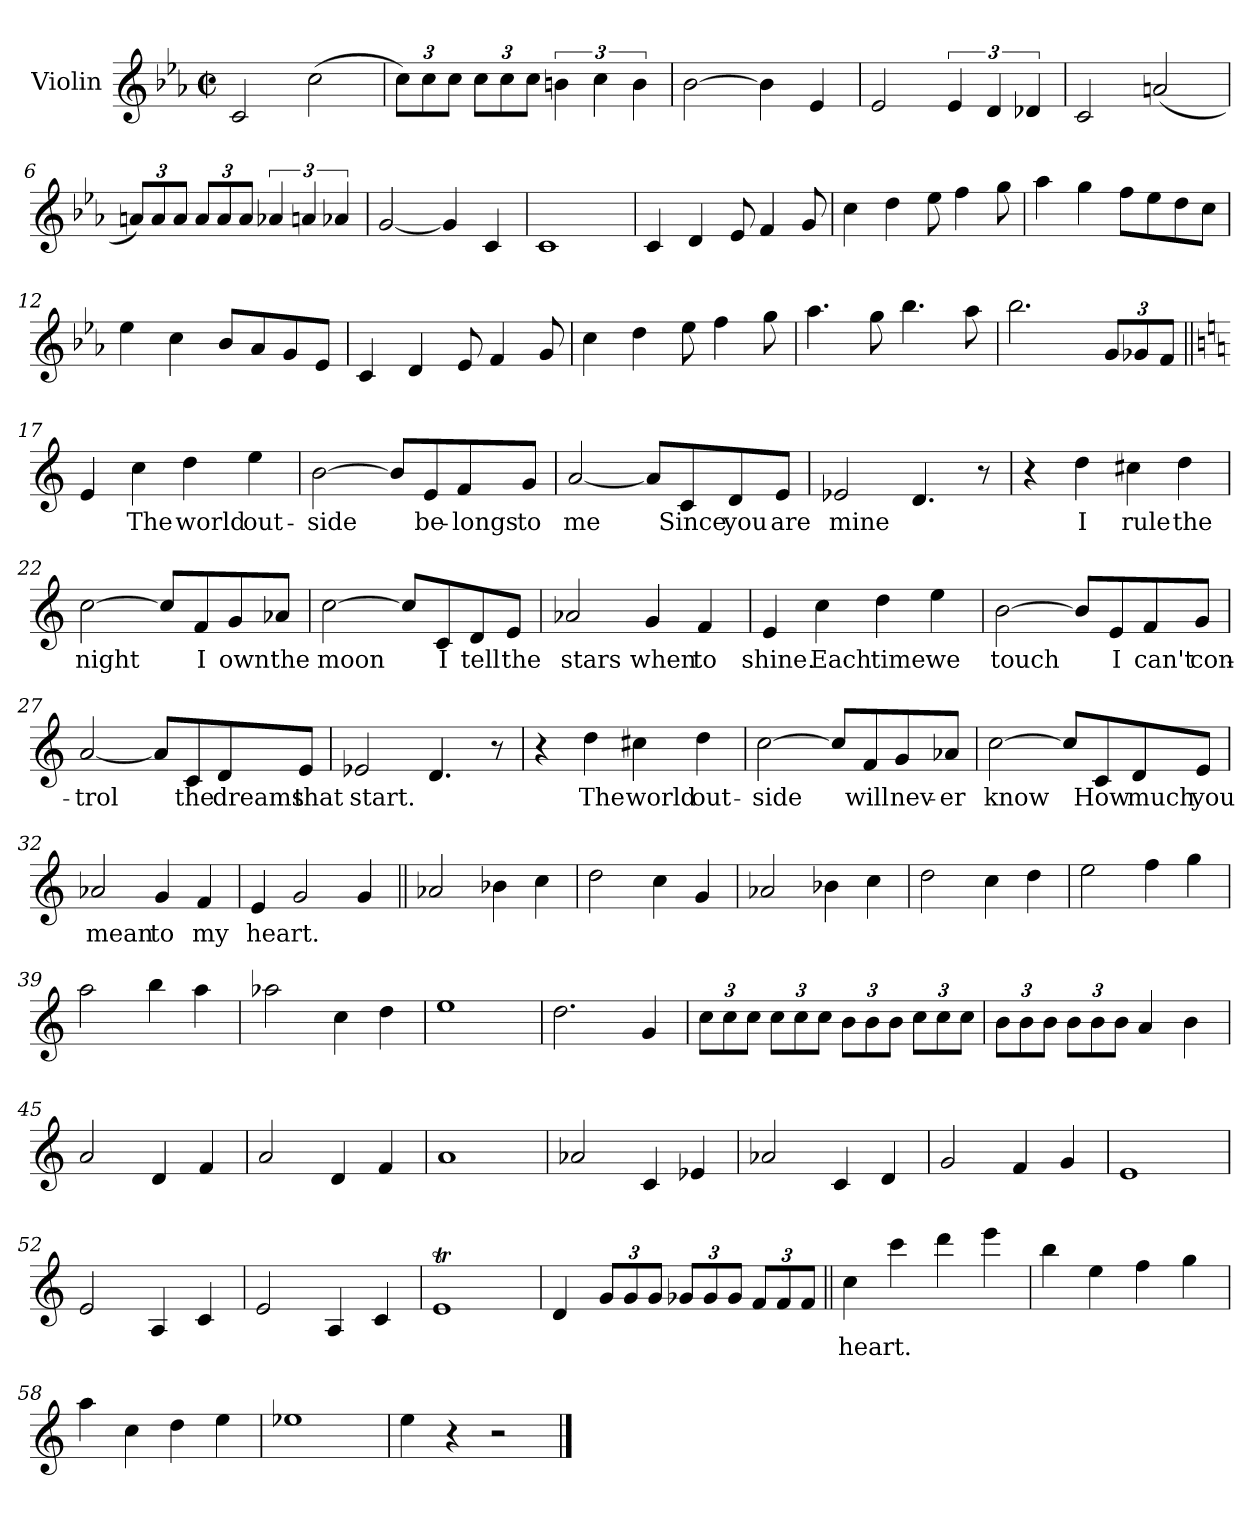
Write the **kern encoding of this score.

**kern	**text
*part1	*part1
*staff1	*staff1
*I"Violin	*
*I'Vln	*
*clefG2	*
*k[b-e-a-]	*
*E-:	*
*M2/2	*
*met(c|)	*
=1	=1
2c/	.
(2cc\	.
=2	=2
*Xbrackettup	*
12cc\L)	.
12cc\	.
12cc\J	.
12cc\L	.
12cc\	.
12cc\J	.
*brackettup	*
6bn\	.
6cc\	.
6b\	.
=3	=3
[2b-\	.
4b-\]	.
4e-/	.
=4	=4
2e-/	.
6e-/	.
6d/	.
6d-X/	.
!!LO:LB:g=z
=5	=5
2c/	.
(2an/	.
=6	=6
*Xbrackettup	*
12an/L)	.
12a/	.
12a/J	.
12a/L	.
12a/	.
12a/J	.
*brackettup	*
6a-X/	.
6an/	.
6a-X/	.
=7	=7
[2g/	.
4g/]	.
4c/	.
=8	=8
1c	.
!!LO:LB:g=z
=9	=9
4c/	.
4d/	.
8e-/	.
4f/	.
8g/	.
=10	=10
4cc\	.
4dd\	.
8ee-\	.
4ff\	.
8gg\	.
=11	=11
4aa-\	.
4gg\	.
8ff\L	.
8ee-\	.
8dd\	.
8cc\J	.
=12	=12
4ee-\	.
4cc\	.
8b-/L	.
8a-/	.
8g/	.
8e-/J	.
!!LO:LB:g=z
=13	=13
4c/	.
4d/	.
8e-/	.
4f/	.
8g/	.
=14	=14
4cc\	.
4dd\	.
8ee-\	.
4ff\	.
8gg\	.
=15	=15
4.aa-\	.
8gg\	.
4.bb-\	.
8aa-\	.
=16	=16
2.bb-\	.
*Xbrackettup	*
12g/L	.
12g-X/	.
12f/J	.
!!LO:LB:g=z
=17||	=17||
*k[]	*
*C:	*
4e/	.
4cc\	The
4dd\	world
4ee\	out-
=18	=18
[2b\	-side
8b/L]	.
8e/	be-
8f/	-longs
8g/J	to
=19	=19
[2a/	me
8a/L]	.
8c/	Since
8d/	you
8e/J	are
!!LO:LB:g=z
=20	=20
2e-X/	mine
4.d/	.
8r	.
=21	=21
4r	.
4dd\	I
4cc#X\	rule
4dd\	the
=22	=22
[2cc\	night
8cc/L]	.
8f/	I
8g/	own
8a-X/J	the
=23	=23
[2cc\	moon
8cc/L]	.
8c/	I
8d/	tell
8e/J	the
=24	=24
2a-X/	stars
4g/	when
4f/	to
=25	=25
4e/	shine.
4cc\	Each
4dd\	time
4ee\	we
!!LO:LB:g=z
=26	=26
[2b\	touch
8b/L]	.
8e/	I
8f/	can't
8g/J	con-
=27	=27
[2a/	-trol
8a/L]	.
8c/	the
8d/	dreams
8e/J	that
=28	=28
2e-X/	start.
4.d/	.
8r	.
=29	=29
4r	.
4dd\	The
4cc#X\	world
4dd\	out-
=30	=30
[2cc\	-side
8cc/L]	.
8f/	will
8g/	nev-
8a-X/J	-er
!!LO:LB:g=z
=31	=31
[2cc\	know
8cc/L]	.
8c/	How
8d/	much
8e/J	you
=32	=32
2a-X/	mean
4g/	to
4f/	my
=33	=33
4e/	heart.
2g/	.
4g/	.
=34||	=34||
2a-X/	.
4b-X\	.
4cc\	.
=35	=35
2dd\	.
4cc\	.
4g/	.
=36	=36
2a-X/	.
4b-X\	.
4cc\	.
=37	=37
2dd\	.
4cc\	.
4dd\	.
=38	=38
2ee\	.
4ff\	.
4gg\	.
=39	=39
2aa\	.
4bb\	.
4aa\	.
=40	=40
2aa-X\	.
4cc\	.
4dd\	.
!!LO:PB:g=z
=41	=41
1ee	.
=42	=42
2.dd\	.
4g/	.
=43	=43
12cc\L	.
12cc\	.
12cc\J	.
12cc\L	.
12cc\	.
12cc\J	.
12b\L	.
12b\	.
12b\J	.
12cc\L	.
12cc\	.
12cc\J	.
=44	=44
12b\L	.
12b\	.
12b\J	.
12b\L	.
12b\	.
12b\J	.
4a/	.
4b\	.
=45	=45
2a/	.
4d/	.
4f/	.
=46	=46
2a/	.
4d/	.
4f/	.
=47	=47
1a	.
=48	=48
2a-X/	.
4c/	.
4e-X/	.
=49	=49
2a-X/	.
4c/	.
4d/	.
=50	=50
2g/	.
4f/	.
4g/	.
!!LO:LB:g=z
=51	=51
1e	.
=52	=52
2e/	.
4A/	.
4c/	.
=53	=53
2e/	.
4A/	.
4c/	.
=54	=54
1et	.
=55	=55
4d/	.
12g/L	.
12g/	.
12g/J	.
12g-X/L	.
12g-/	.
12g-/J	.
12f/L	.
12f/	.
12f/J	.
!!LO:LB:g=z
=56||	=56||
4cc\	heart.
4ccc\	.
4ddd\	.
4eee\	.
=57	=57
4bb\	.
4ee\	.
4ff\	.
4gg\	.
=58	=58
4aa\	.
4cc\	.
4dd\	.
4ee\	.
=59	=59
1ee-X	.
=60	=60
4ee\	.
4r	.
2r	.
==	==
*-	*-
